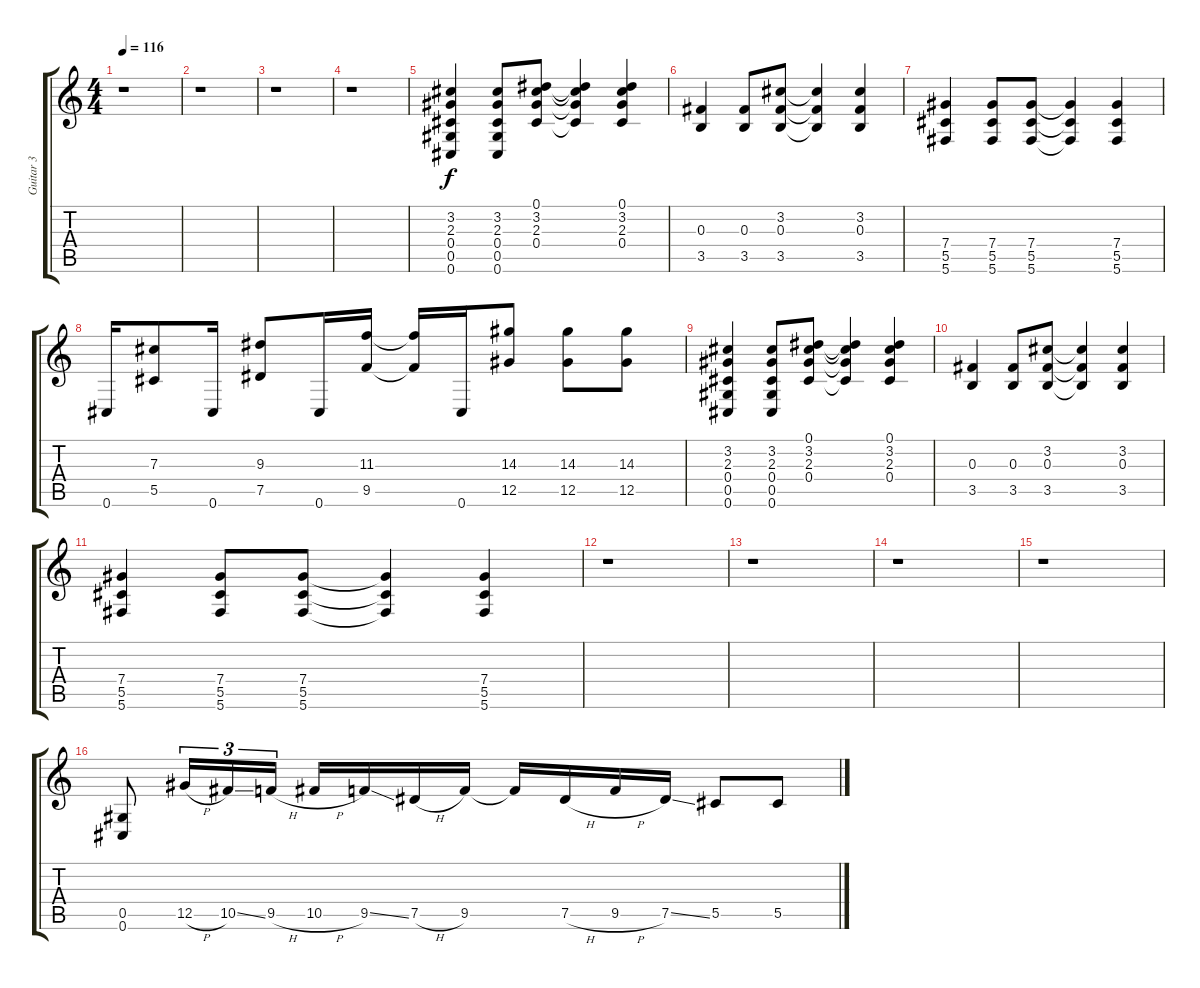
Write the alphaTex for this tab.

\track ("Guitar 3" "Guitar 3") {instrument overdrivenguitar}
\staff {score tabs}
\tuning (Eb4 Bb3 Gb3 Db3 Ab2 Db2) {hide}
\ts (4 4)
\tempo 116
\clef g2
\ks c
r.1{dy f} |
r.1 |
r.1 |
r.1 |
(3.2 2.3 0.4 0.5 0.6).4 (3.2 2.3 0.4 0.5 0.6).8 (0.1 3.2 2.3 0.4).8 (0.1{t} 3.2{t} 2.3{t} 0.4{t}).4 (0.1 3.2 2.3 0.4).4 |
(0.3 3.5).4 (0.3 3.5).8 (3.2 0.3 3.5).8 (3.2{t} 0.3{t} 3.5{t}).4 (3.2 0.3 3.5).4 |
(7.4 5.5 5.6).4 (7.4 5.5 5.6).8 (7.4 5.5 5.6).8 (7.4{t} 5.5{t} 5.6{t}).4 (7.4 5.5 5.6).4 |
0.6.16 (7.3 5.5).8 0.6.16 (9.3 7.5).8 0.6.16 (11.3 9.5).16 (11.3{t} 9.5{t}).16 0.6.16 (14.3 12.5).8 (14.3 12.5).8 (14.3 12.5).8 |
(3.2 2.3 0.4 0.5 0.6).4 (3.2 2.3 0.4 0.5 0.6).8 (0.1 3.2 2.3 0.4).8 (0.1{t} 3.2{t} 2.3{t} 0.4{t}).4 (0.1 3.2 2.3 0.4).4 |
(0.3 3.5).4 (0.3 3.5).8 (3.2 0.3 3.5).8 (3.2{t} 0.3{t} 3.5{t}).4 (3.2 0.3 3.5).4 |
(7.4 5.5 5.6).4 (7.4 5.5 5.6).8 (7.4 5.5 5.6).8 (7.4{t} 5.5{t} 5.6{t}).4 (7.4 5.5 5.6).4 |
r.1 |
r.1 |
r.1 |
r.1 |
(0.5 0.6).8 12.5{h}.16{tu (3 2)} 10.5{ss}.16{tu (3 2)} 9.5{h}.16{tu (3 2)} 10.5{h}.16 9.5{ss}.16 7.5{h}.16 9.5.16 9.5{t}.16 7.5{h}.16 9.5{h}.16 7.5{ss}.16 5.5.8 5.5.8
